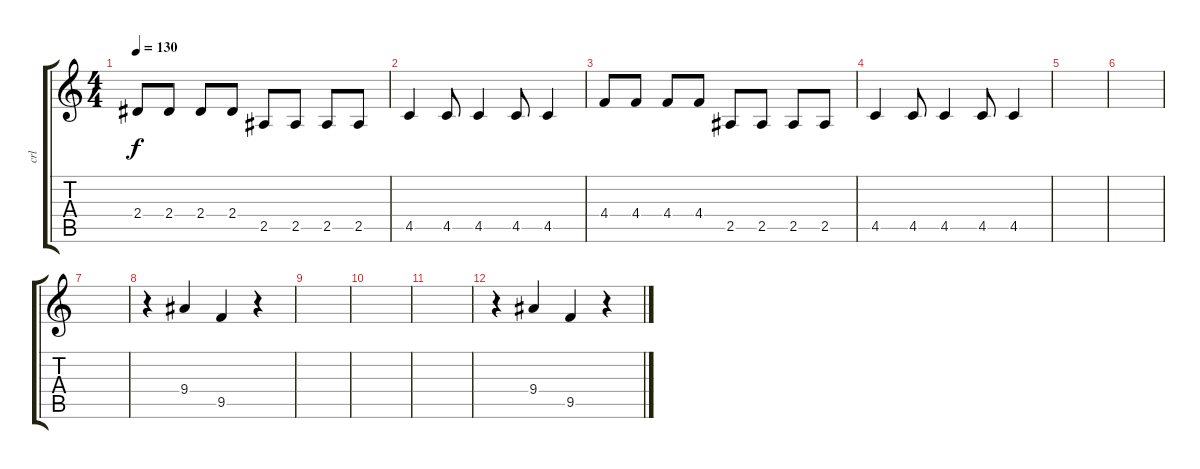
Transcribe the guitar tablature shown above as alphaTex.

\track ("crl" "crl") {instrument distortionguitar}
\staff {score tabs}
\tuning (Eb4 Bb3 Gb3 Db3 Ab2 Eb2) {hide}
\ts (4 4)
\tempo 130
\clef g2
\ks c
2.4.8{dy f} 2.4.8 2.4.8 2.4.8 2.5.8 2.5.8 2.5.8 2.5.8 |
4.5.4 4.5.8 4.5.4 4.5.8 4.5.4 |
4.4.8 4.4.8 4.4.8 4.4.8 2.5.8 2.5.8 2.5.8 2.5.8 |
4.5.4 4.5.8 4.5.4 4.5.8 4.5.4 |
|
|
|
r.4 9.4.4 9.5.4 r.4 |
|
|
|
r.4 9.4.4 9.5.4 r.4
